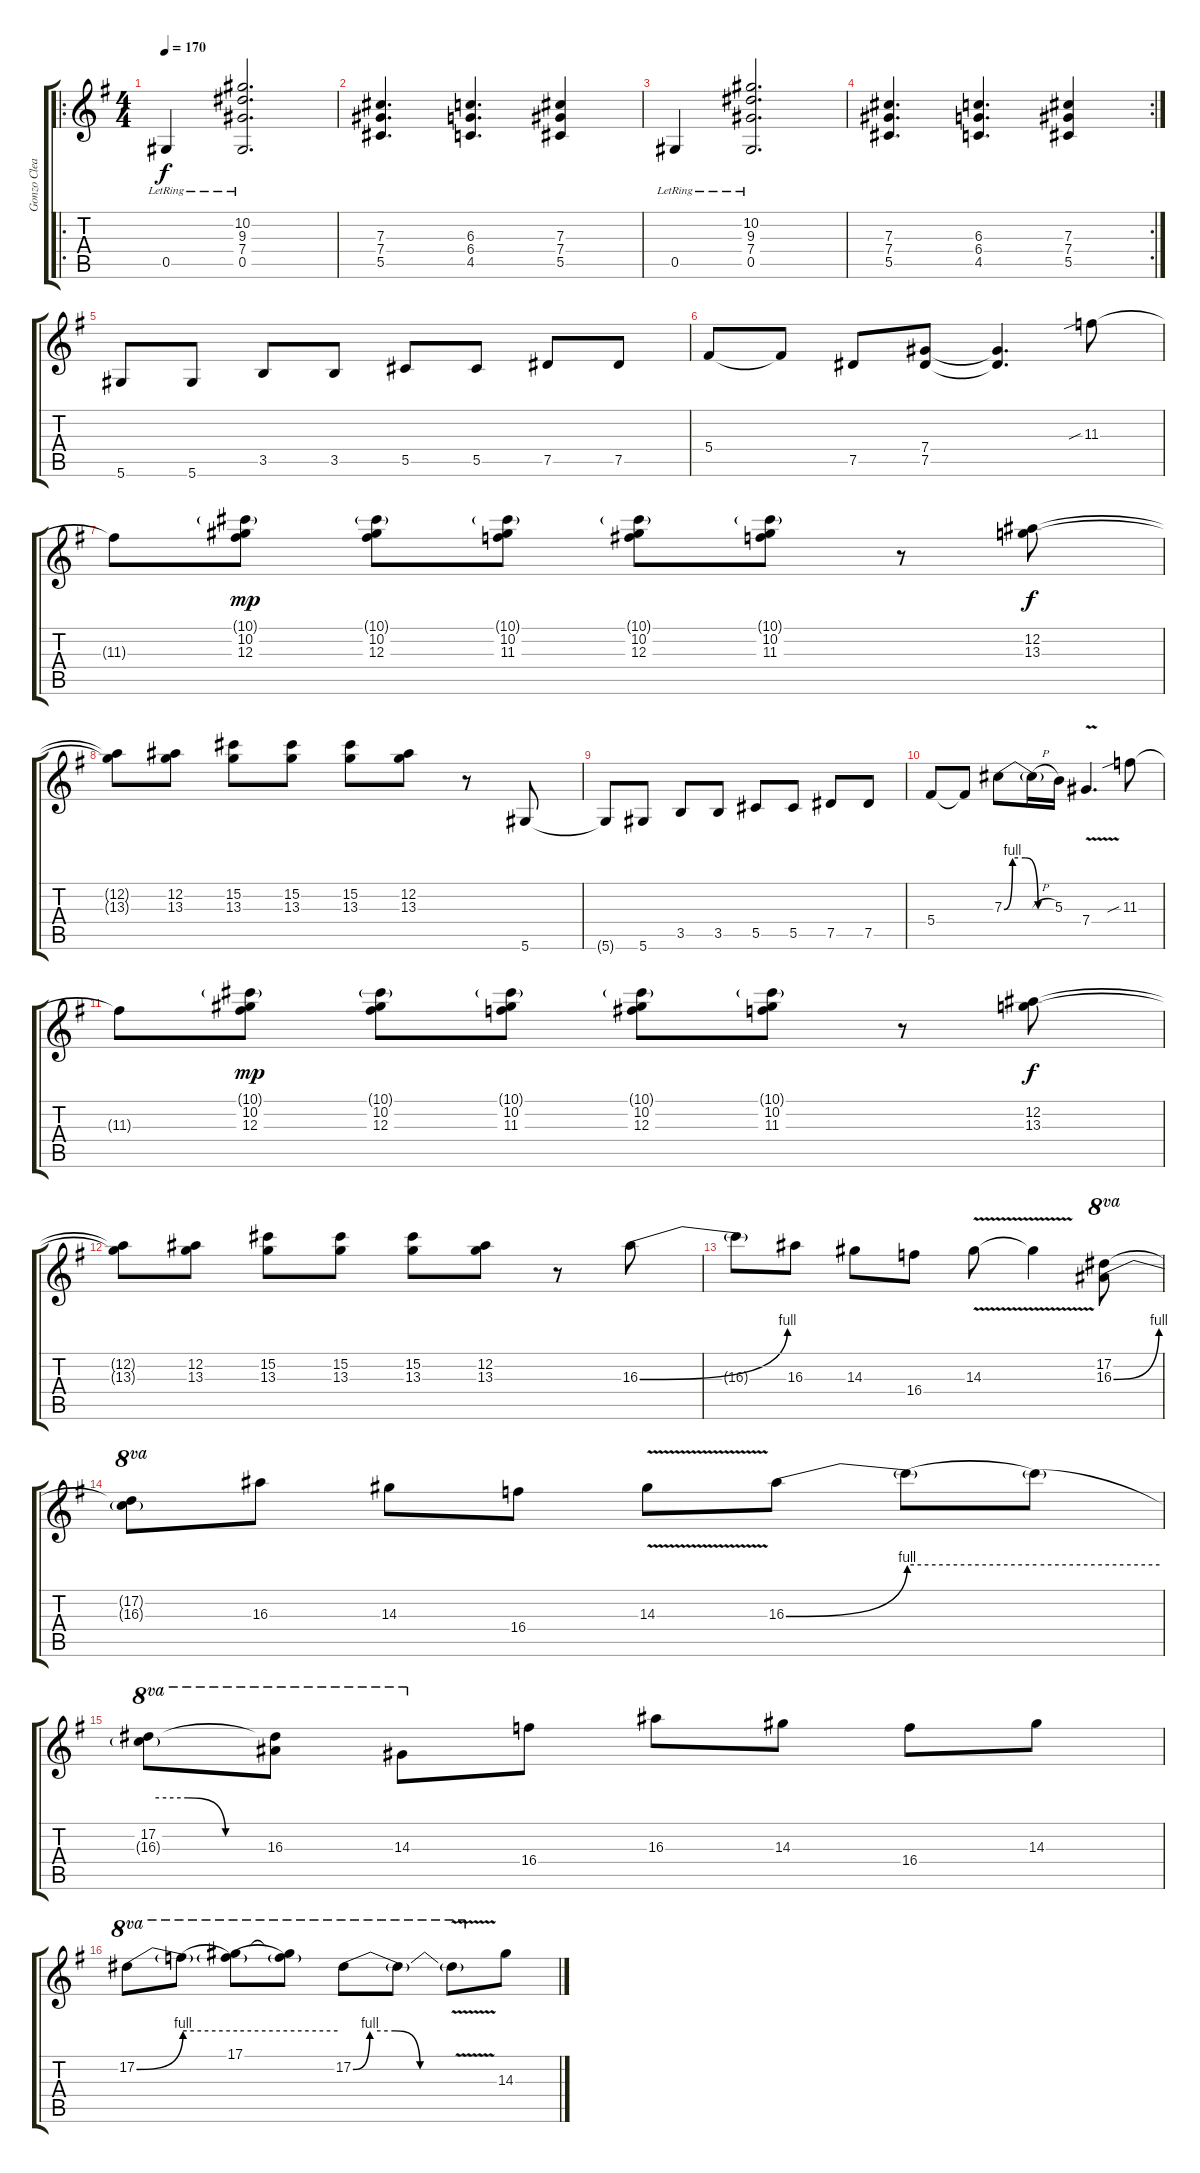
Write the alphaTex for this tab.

\track ("Gonzo Clean" "Gonzo Clea") {instrument electricguitarclean}
\staff {score tabs}
\tuning (Eb4 Bb3 Gb3 Db3 Ab2 Eb2) {hide}
\ro
\ts (4 4)
\tempo 170
\clef g2
\ks g
0.5{lr}.4{dy f} (10.2{lr} 9.3{lr} 7.4{lr} 0.5{lr}).2{d} |
(7.3 7.4 5.5).4{d} (6.3 6.4 4.5).4{d} (7.3 7.4 5.5).4 |
0.5{lr}.4 (10.2{lr} 9.3{lr} 7.4{lr} 0.5{lr}).2{d} |
\rc 2
(7.3 7.4 5.5).4{d} (6.3 6.4 4.5).4{d} (7.3 7.4 5.5).4 |
5.6.8 5.6.8 3.5.8 3.5.8 5.5.8 5.5.8 7.5.8 7.5.8 |
5.4.8 5.4{t}.8 7.5.8 (7.4 7.5).8 (7.4{t} 7.5{t}).4{d} 11.3{sib}.8 |
11.3{t}.8 (10.1{g} 10.2 12.3).8{dy mp} (10.1{g} 10.2 12.3).8 (10.1{g} 10.2 11.3).8 (10.1{g} 10.2 12.3).8 (10.1{g} 10.2 11.3).8 r.8 (12.2 13.3).8{dy f} |
(12.2{t} 13.3{t}).8 (12.2 13.3).8 (15.2 13.3).8 (15.2 13.3).8 (15.2 13.3).8 (12.2 13.3).8 r.8 5.6.8 |
5.6{t}.8 5.6.8 3.5.8 3.5.8 5.5.8 5.5.8 7.5.8 7.5.8 |
5.4.8 5.4{t}.8 7.3{be (custom 0 0 10 4 25 4 40 0 60 0)}.8 7.3{h t}.16 5.3.16 7.4{v}.4{d} 11.3{sib}.8 |
11.3{t}.8 (10.1{g} 10.2 12.3).8{dy mp} (10.1{g} 10.2 12.3).8 (10.1{g} 10.2 11.3).8 (10.1{g} 10.2 12.3).8 (10.1{g} 10.2 11.3).8 r.8 (12.2 13.3).8{dy f} |
(12.2{t} 13.3{t}).8 (12.2 13.3).8 (15.2 13.3).8 (15.2 13.3).8 (15.2 13.3).8 (12.2 13.3).8 r.8 16.3{be (bend 0 0 60 4)}.8 |
16.3{t}.8 16.3.8 14.3.8 16.4.8 14.3{v}.8 14.3{v t}.4 (17.2 16.3{be (bend 0 0 60 4)}).8{ot 8va} |
(17.2{t} 16.3{t}).8{ot 8va} 16.3.8 14.3.8 16.4.8 14.3{v}.8 16.3{be (bend 0 0 60 4)}.8 16.3{be (hold 0 4 60 4) t}.8 16.3{be (hold 0 4 60 4) t}.8 |
(17.2 16.3{be (custom 0 4 20 4 40 0 60 0) t}).8{ot 8va} (17.2{t} 16.3).8{ot 8va} 14.3.8{ot 8va} 16.4.8 16.3.8 14.3.8 16.4.8 14.3.8 |
17.2{be (bend 0 0 60 4)}.8{ot 8va} 17.2{be (hold 0 4 60 4) t}.8{ot 8va} (17.1 17.2{be (hold 0 4 60 4) t}).8{ot 8va} (17.1{t} 17.2{t}).8{ot 8va} 17.2{be (custom 0 0 10 4 25 4 40 0 60 0)}.8{ot 8va} 17.2{t}.8{ot 8va} 17.2{v t}.8{ot 8va} 14.3.8
